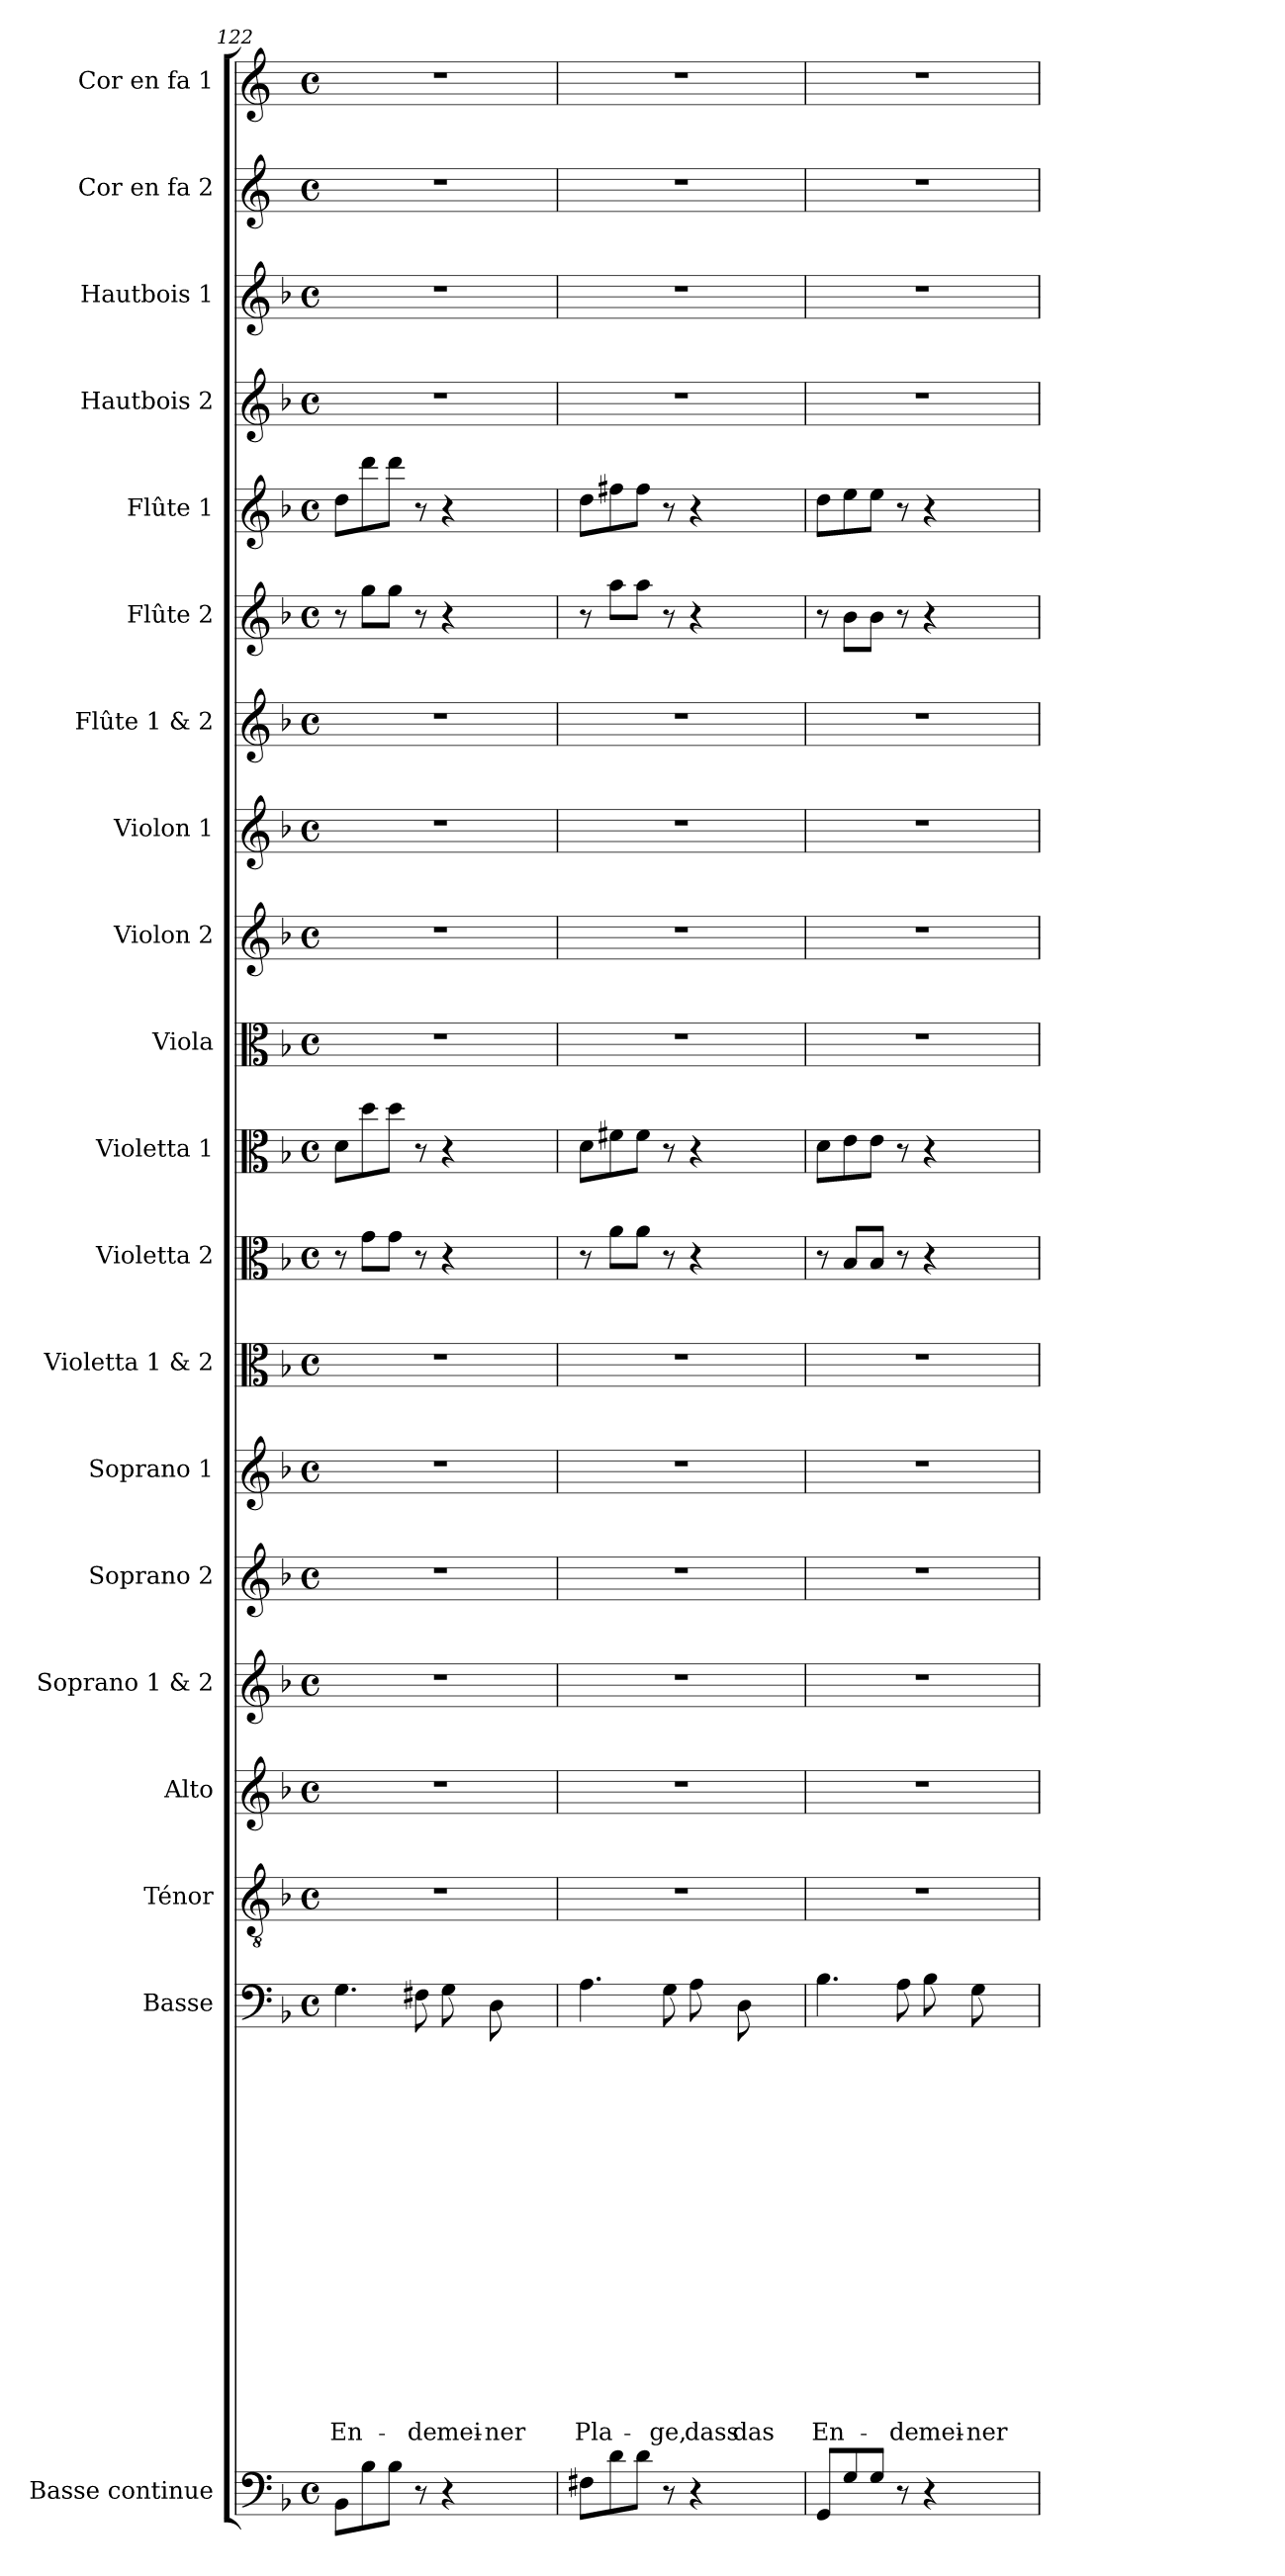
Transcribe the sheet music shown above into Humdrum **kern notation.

**kern	**kern	**text	**text	**text	**text	**text	**text	**text	**text	**text	**text	**text	**text	**text	**text	**text	**text	**text	**kern	**kern	**kern	**kern	**kern	**kern	**kern	**kern	**kern	**kern	**kern	**kern	**kern	**kern	**kern	**kern	**kern	**kern
*part20	*part19	*part19	*part19	*part19	*part19	*part19	*part19	*part19	*part19	*part19	*part19	*part19	*part19	*part19	*part19	*part19	*part19	*part19	*part18	*part17	*part16	*part15	*part14	*part13	*part12	*part11	*part10	*part9	*part8	*part7	*part6	*part5	*part4	*part3	*part2	*part1
*staff20	*staff19	*staff19	*staff19	*staff19	*staff19	*staff19	*staff19	*staff19	*staff19	*staff19	*staff19	*staff19	*staff19	*staff19	*staff19	*staff19	*staff19	*staff19	*staff18	*staff17	*staff16	*staff15	*staff14	*staff13	*staff12	*staff11	*staff10	*staff9	*staff8	*staff7	*staff6	*staff5	*staff4	*staff3	*staff2	*staff1
*I"Basse continue	*I"Basse	*	*	*	*	*	*	*	*	*	*	*	*	*	*	*	*	*	*I"Ténor	*I"Alto	*I"Soprano 1 & 2	*I"Soprano 2	*I"Soprano 1	*I"Violetta 1 & 2	*I"Violetta 2	*I"Violetta 1	*I"Viola	*I"Violon 2	*I"Violon 1	*I"Flûte 1 & 2	*I"Flûte 2	*I"Flûte 1	*I"Hautbois 2	*I"Hautbois 1	*I"Cor en fa 2	*I"Cor en fa 1
*I'BC	*I'Bas	*	*	*	*	*	*	*	*	*	*	*	*	*	*	*	*	*	*I'T	*I'A	*	*I'S 2	*I'S 1	*	*I'Vta 2	*I'Vta 1	*I'Vla	*I'Vln 2	*I'Vln 1	*	*I'Fl 2	*I'Fl 1	*I'Hb 2	*I'Hb 1	*I'Cor 2	*I'Cor 1
*clefF4	*clefF4	*	*	*	*	*	*	*	*	*	*	*	*	*	*	*	*	*	*clefGv2	*clefG2	*clefG2	*clefG2	*clefG2	*clefC3	*clefC3	*clefC3	*clefC3	*clefG2	*clefG2	*clefG2	*clefG2	*clefG2	*clefG2	*clefG2	*clefG2	*clefG2
*ITrd7c12	*	*	*	*	*	*	*	*	*	*	*	*	*	*	*	*	*	*	*	*	*	*	*	*	*	*	*	*	*	*	*	*	*	*	*ITrd4c7	*ITrd4c7
*k[b-]	*k[b-]	*	*	*	*	*	*	*	*	*	*	*	*	*	*	*	*	*	*k[b-]	*k[b-]	*k[b-]	*k[b-]	*k[b-]	*k[b-]	*k[b-]	*k[b-]	*k[b-]	*k[b-]	*k[b-]	*k[b-]	*k[b-]	*k[b-]	*k[b-]	*k[b-]	*k[b-]	*k[b-]
*F:	*F:	*	*	*	*	*	*	*	*	*	*	*	*	*	*	*	*	*	*F:	*F:	*F:	*F:	*F:	*F:	*F:	*F:	*F:	*F:	*F:	*F:	*F:	*F:	*F:	*F:	*F:	*F:
*M4/4	*M4/4	*	*	*	*	*	*	*	*	*	*	*	*	*	*	*	*	*	*M4/4	*M4/4	*M4/4	*M4/4	*M4/4	*M4/4	*M4/4	*M4/4	*M4/4	*M4/4	*M4/4	*M4/4	*M4/4	*M4/4	*M4/4	*M4/4	*M4/4	*M4/4
*met(c)	*met(c)	*	*	*	*	*	*	*	*	*	*	*	*	*	*	*	*	*	*met(c)	*met(c)	*met(c)	*met(c)	*met(c)	*met(c)	*met(c)	*met(c)	*met(c)	*met(c)	*met(c)	*met(c)	*met(c)	*met(c)	*met(c)	*met(c)	*met(c)	*met(c)
=122	=122	=122	=122	=122	=122	=122	=122	=122	=122	=122	=122	=122	=122	=122	=122	=122	=122	=122	=122	=122	=122	=122	=122	=122	=122	=122	=122	=122	=122	=122	=122	=122	=122	=122	=122	=122
!	!	!	!	!	!	!	!	!	!	!	!	!	!	!	!	!	!	!LO:LY:b	!	!	!	!	!	!	!	!	!	!	!	!	!	!	!	!	!	!
8BBB-\L	4.G\	.	.	.	.	.	.	.	.	.	.	.	.	.	.	.	.	En-	1r	1r	1r	1r	1r	1r	8r	8d\L	1r	1r	1r	1r	8r	8dd\L	1r	1r	1r	1r
8BB-\	.	.	.	.	.	.	.	.	.	.	.	.	.	.	.	.	.	.	.	.	.	.	.	.	8g\L	8dd\	.	.	.	.	8gg\L	8ddd\	.	.	.	.
8BB-\J	.	.	.	.	.	.	.	.	.	.	.	.	.	.	.	.	.	.	.	.	.	.	.	.	8g\J	8dd\J	.	.	.	.	8gg\J	8ddd\J	.	.	.	.
!	!	!	!	!	!	!	!	!	!	!	!	!	!	!	!	!	!	!LO:LY:b	!	!	!	!	!	!	!	!	!	!	!	!	!	!	!	!	!	!
8r	8F#X\	.	.	.	.	.	.	.	.	.	.	.	.	.	.	.	.	-de	.	.	.	.	.	.	8r	8r	.	.	.	.	8r	8r	.	.	.	.
!	!	!	!	!	!	!	!	!	!	!	!	!	!	!	!	!	!	!LO:LY:b	!	!	!	!	!	!	!	!	!	!	!	!	!	!	!	!	!	!
4r	8G\	.	.	.	.	.	.	.	.	.	.	.	.	.	.	.	.	mei-	.	.	.	.	.	.	4r	4r	.	.	.	.	4r	4r	.	.	.	.
!	!	!	!	!	!	!	!	!	!	!	!	!	!	!	!	!	!	!LO:LY:b	!	!	!	!	!	!	!	!	!	!	!	!	!	!	!	!	!	!
.	8D\	.	.	.	.	.	.	.	.	.	.	.	.	.	.	.	.	-ner	.	.	.	.	.	.	.	.	.	.	.	.	.	.	.	.	.	.
4ryy	4ryy	.	.	.	.	.	.	.	.	.	.	.	.	.	.	.	.	.	.	.	.	.	.	.	4ryy	4ryy	.	.	.	.	4ryy	4ryy	.	.	.	.
=123	=123	=123	=123	=123	=123	=123	=123	=123	=123	=123	=123	=123	=123	=123	=123	=123	=123	=123	=123	=123	=123	=123	=123	=123	=123	=123	=123	=123	=123	=123	=123	=123	=123	=123	=123	=123
!	!	!	!	!	!	!	!	!	!	!	!	!	!	!	!	!	!	!LO:LY:b	!	!	!	!	!	!	!	!	!	!	!	!	!	!	!	!	!	!
8FF#X\L	4.A\	.	.	.	.	.	.	.	.	.	.	.	.	.	.	.	.	Pla-	1r	1r	1r	1r	1r	1r	8r	8d\L	1r	1r	1r	1r	8r	8dd\L	1r	1r	1r	1r
8D\	.	.	.	.	.	.	.	.	.	.	.	.	.	.	.	.	.	.	.	.	.	.	.	.	8a\L	8f#X\	.	.	.	.	8aa\L	8ff#X\	.	.	.	.
8D\J	.	.	.	.	.	.	.	.	.	.	.	.	.	.	.	.	.	.	.	.	.	.	.	.	8a\J	8f#\J	.	.	.	.	8aa\J	8ff#\J	.	.	.	.
!	!	!	!	!	!	!	!	!	!	!	!	!	!	!	!	!	!	!LO:LY:b	!	!	!	!	!	!	!	!	!	!	!	!	!	!	!	!	!	!
8r	8G\	.	.	.	.	.	.	.	.	.	.	.	.	.	.	.	.	-ge,	.	.	.	.	.	.	8r	8r	.	.	.	.	8r	8r	.	.	.	.
!	!	!	!	!	!	!	!	!	!	!	!	!	!	!	!	!	!	!LO:LY:b	!	!	!	!	!	!	!	!	!	!	!	!	!	!	!	!	!	!
4r	8A\	.	.	.	.	.	.	.	.	.	.	.	.	.	.	.	.	dass	.	.	.	.	.	.	4r	4r	.	.	.	.	4r	4r	.	.	.	.
!	!	!	!	!	!	!	!	!	!	!	!	!	!	!	!	!	!	!LO:LY:b	!	!	!	!	!	!	!	!	!	!	!	!	!	!	!	!	!	!
.	8D\	.	.	.	.	.	.	.	.	.	.	.	.	.	.	.	.	das	.	.	.	.	.	.	.	.	.	.	.	.	.	.	.	.	.	.
4ryy	4ryy	.	.	.	.	.	.	.	.	.	.	.	.	.	.	.	.	.	.	.	.	.	.	.	4ryy	4ryy	.	.	.	.	4ryy	4ryy	.	.	.	.
=124	=124	=124	=124	=124	=124	=124	=124	=124	=124	=124	=124	=124	=124	=124	=124	=124	=124	=124	=124	=124	=124	=124	=124	=124	=124	=124	=124	=124	=124	=124	=124	=124	=124	=124	=124	=124
!	!	!	!	!	!	!	!	!	!	!	!	!	!	!	!	!	!	!LO:LY:b	!	!	!	!	!	!	!	!	!	!	!	!	!	!	!	!	!	!
8GGG/L	4.B-\	.	.	.	.	.	.	.	.	.	.	.	.	.	.	.	.	En-	1r	1r	1r	1r	1r	1r	8r	8d\L	1r	1r	1r	1r	8r	8dd\L	1r	1r	1r	1r
8GG/	.	.	.	.	.	.	.	.	.	.	.	.	.	.	.	.	.	.	.	.	.	.	.	.	8B-/L	8e\	.	.	.	.	8b-\L	8ee\	.	.	.	.
8GG/J	.	.	.	.	.	.	.	.	.	.	.	.	.	.	.	.	.	.	.	.	.	.	.	.	8B-/J	8e\J	.	.	.	.	8b-\J	8ee\J	.	.	.	.
!	!	!	!	!	!	!	!	!	!	!	!	!	!	!	!	!	!	!LO:LY:b	!	!	!	!	!	!	!	!	!	!	!	!	!	!	!	!	!	!
8r	8A\	.	.	.	.	.	.	.	.	.	.	.	.	.	.	.	.	-de	.	.	.	.	.	.	8r	8r	.	.	.	.	8r	8r	.	.	.	.
!	!	!	!	!	!	!	!	!	!	!	!	!	!	!	!	!	!	!LO:LY:b	!	!	!	!	!	!	!	!	!	!	!	!	!	!	!	!	!	!
4r	8B-\	.	.	.	.	.	.	.	.	.	.	.	.	.	.	.	.	mei-	.	.	.	.	.	.	4r	4r	.	.	.	.	4r	4r	.	.	.	.
!	!	!	!	!	!	!	!	!	!	!	!	!	!	!	!	!	!	!LO:LY:b	!	!	!	!	!	!	!	!	!	!	!	!	!	!	!	!	!	!
.	8G\	.	.	.	.	.	.	.	.	.	.	.	.	.	.	.	.	-ner	.	.	.	.	.	.	.	.	.	.	.	.	.	.	.	.	.	.
4ryy	4ryy	.	.	.	.	.	.	.	.	.	.	.	.	.	.	.	.	.	.	.	.	.	.	.	4ryy	4ryy	.	.	.	.	4ryy	4ryy	.	.	.	.
=	=	=	=	=	=	=	=	=	=	=	=	=	=	=	=	=	=	=	=	=	=	=	=	=	=	=	=	=	=	=	=	=	=	=	=	=
*-	*-	*-	*-	*-	*-	*-	*-	*-	*-	*-	*-	*-	*-	*-	*-	*-	*-	*-	*-	*-	*-	*-	*-	*-	*-	*-	*-	*-	*-	*-	*-	*-	*-	*-	*-	*-
